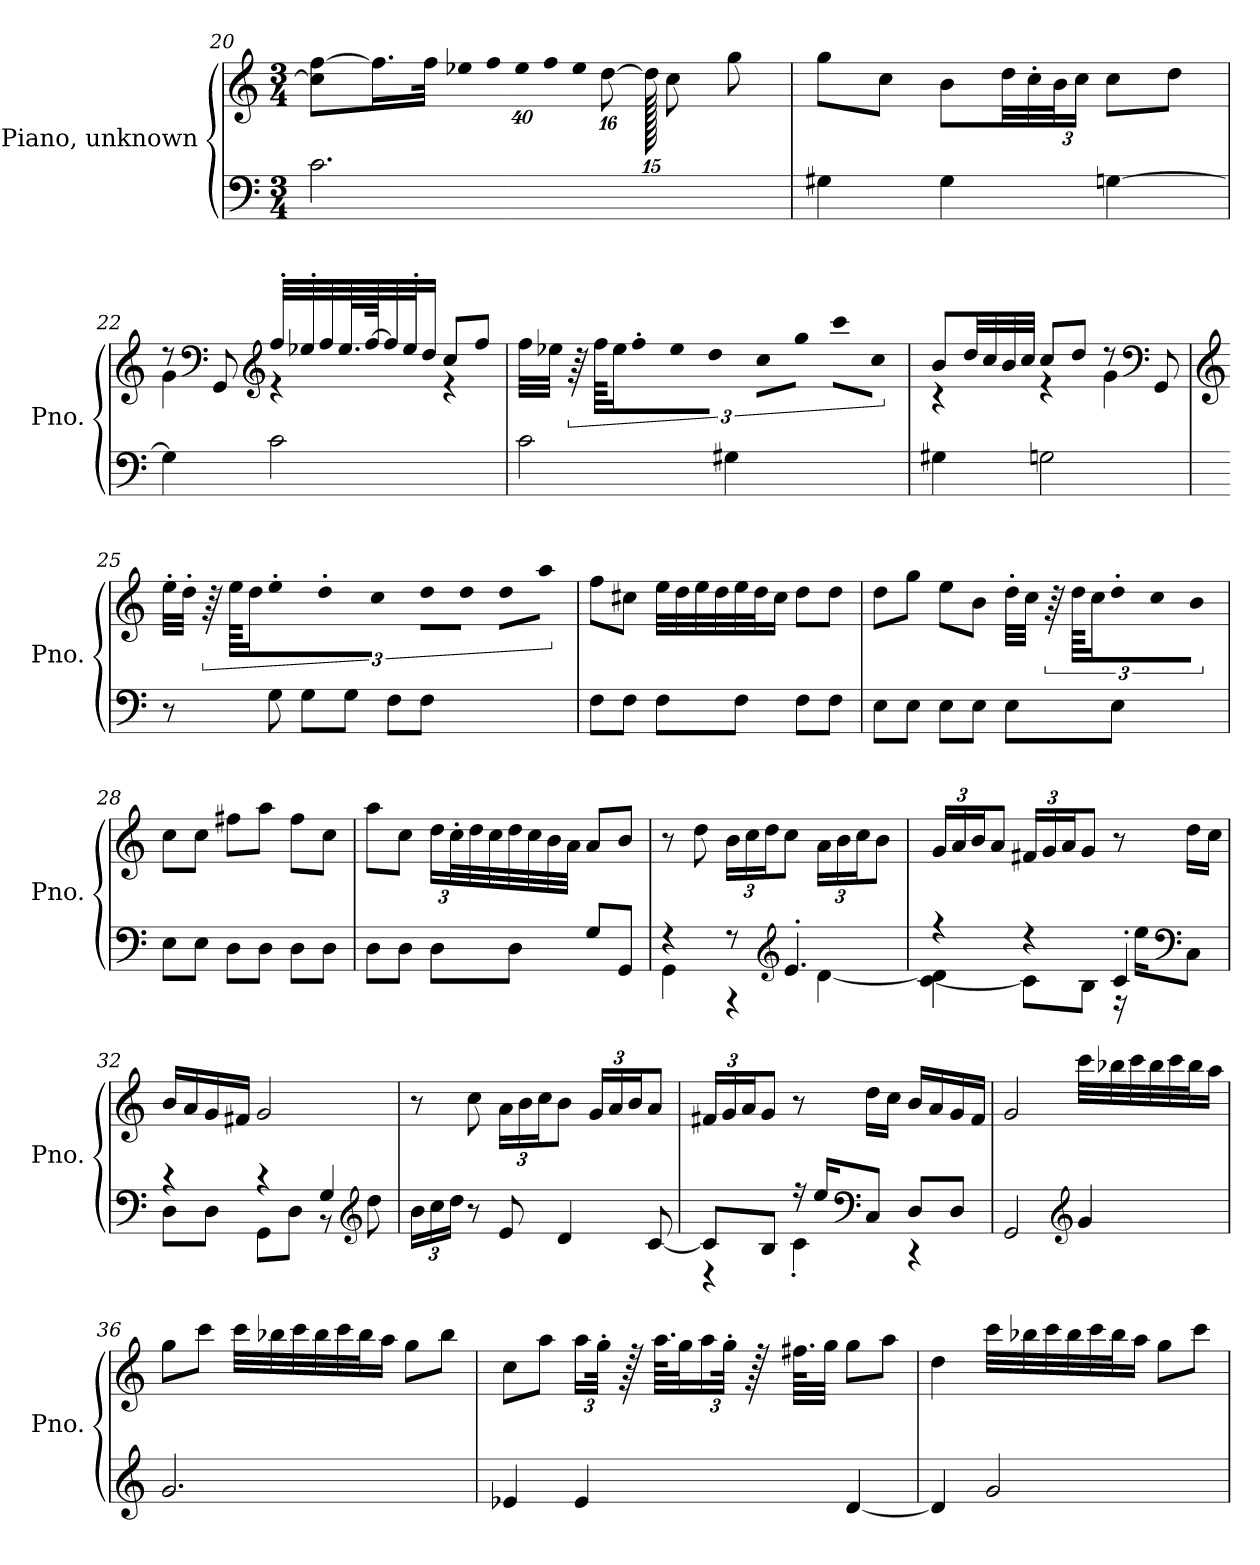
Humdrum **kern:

**kern	**kern
*part1	*part1
*staff2	*staff1
*I"Piano, unknown	*
*I'Pno.	*
*clefF4	*clefG2
*k[]	*k[]
*M3/4	*M3/4
=20	=20
2.c\	8cc\] [8ff\L
.	16.ff\L]
.	32ff\JJk
*	*Xbrackettup
!	!LO:N:vis=32
.	640%23ee-X\LLL
!	!LO:N:vis=32
.	640%23ff\
!	!LO:N:vis=32
.	640%23ee-\
!	!LO:N:vis=32
.	640%23ff\
!	!LO:N:vis=32
.	640%23ee-\J
.	[128%9dd\
.	960dd\]
.	8cc\L
.	8gg\J
960ryy	.
=21	=21
4G#X\	8gg\L
.	8cc\J
4G#\	8b\L
.	32dd\LL
.	32cc'\
.	48b\J
.	24cc\JJ
[4Gn\	8cc\L
.	8dd\J
!!LO:LB:g=z
=22	=22
*	*^
4G\]	8r	4g\
*	*clefF4	*
.	8GG/	.
*	*clefG2	*
2c\	32ff'/LLL	4r
.	32ee-X'/	.
.	32ff/	.
.	64.ee-/L	.
.	[128ff/JK	.
.	32ff/]	.
.	32ee-'/J	.
.	16dd/JJ	.
.	8cc/L	4r
.	8ff/J	.
*	*v	*v
=23	=23
2c\	32ff\LLL
.	32ee-X\JJJ
*	*brackettup
.	96r
.	96ff\KKLL
.	24ee-\
.	32ff'\L
.	32ee-\J
.	16dd\JJ
.	8cc\L
.	8gg\J
4G#X\	8ccc\L
.	8cc\J
=24	=24
*	*^
4G#X\	8b/L	4r
.	32dd/LL	.
.	32cc/	.
.	32b/	.
.	32cc/JJJ	.
2Gn\	8cc/L	4r
.	8dd/J	.
.	8r	4g\
*	*clefF4	*
.	8GG/	.
*	*v	*v
!!LO:LB:g=z
=25	=25
*	*clefG2
8r	32ee'\LLL
.	32dd'\JJJ
.	96r
.	96ee\KKLL
.	24dd\
8G\	32ee'\L
.	32dd'\J
.	16cc\JJ
8G\L	8dd\L
8G\J	8dd\J
8F\L	8dd\L
8F\J	8aa\J
=26	=26
8F\L	8ff\L
8F\J	8cc#X\J
8F\L	32ee\LLL
.	32dd\
.	32ee\
.	32dd\
8F\J	32ee\
.	32dd\J
.	16cc#\JJ
8F\L	8dd\L
8F\J	8dd\J
=27	=27
8E\L	8dd\L
8E\J	8gg\J
8E\L	8ee\L
8E\J	8b\J
8E\L	32dd'\LLL
.	32cc\JJJ
.	96r
.	96dd\KKLL
.	24cc\
8E\J	32dd'\L
.	32cc\J
.	16b\JJ
=28	=28
8E\L	8cc\L
8E\J	8cc\J
8D\L	8ff#X\L
8D\J	8aa\J
8D\L	8ff#\L
8D\J	8cc\J
!!LO:LB:g=z
=29	=29
8D\L	8aa\L
8D\J	8cc\J
*	*Xbrackettup
8D\L	24dd\LL
.	48cc'\L
.	32dd\
.	32cc\
8D\J	32dd\
.	32cc\
.	32b\
.	32a\JJJ
8G/L	8a/L
8GG/J	8b/J
=30	=30
*^	*
4r	4GG\	8r
.	.	8dd\
8r	4r	24b\LL
.	.	24cc\
.	.	24dd\J
*clefG2	*	*
4.e'/	.	8cc\J
.	[4d\	24a\LL
.	.	24b\
.	.	24cc\J
.	.	8b\J
=31	=31	=31
4r	[4c\ 4d\]	24g/LL
.	.	24a/
.	.	24b/J
.	.	8a/J
4r	8c\L]	24f#X/LL
.	.	24g/
.	.	24a/J
.	8B\J	8g/J
4c'/	16r	8r
.	16ee\KL	.
*clefF4	*	*
.	8C\J	16dd\LL
.	.	16cc\JJ
!!LO:LB:g=z
=32	=32	=32
4r	8D\L	16b/LL
.	.	16a/
.	8D\J	16g/
.	.	16f#X/JJ
4r	8GG\L	2g/
.	8D\J	.
4G/	8r	.
*clefG2	*	*
.	8dd\	.
*v	*v	*
=33	=33
*Xbrackettup	*
24b\LL	8r
24cc\	.
24dd\JJ	.
8r	8cc\
8e/	24a\LL
.	24b\
.	24cc\J
4d/	8b\J
.	24g/LL
.	24a/
.	24b/J
[8c/	8a/J
=34	=34
*^	*
8c/L]	4r	24f#X/LL
.	.	24g/
.	.	24a/J
8B/J	.	8g/J
16r	4c'\	8r
16ee/KL	.	.
*clefF4	*	*
8C/J	.	16dd\LL
.	.	16cc\JJ
8D/L	4r	16b/LL
.	.	16a/
8D/J	.	16g/
.	.	16f#/JJ
*v	*v	*
!!LO:LB:g=z
=35	=35
2GG/	2g/
*clefG2	*
4g/	32ccc\LLL
.	32bb-X\
.	32ccc\
.	32bb-\
.	32ccc\
.	32bb-\J
.	16aa\JJ
=36	=36
2.g/	8gg\L
.	8ccc\J
.	32ccc\LLL
.	32bb-X\
.	32ccc\
.	32bb-\
.	32ccc\
.	32bb-\J
.	16aa\JJ
.	8gg\L
.	8bb-\J
=37	=37
4e-X/	8cc\L
.	8aa\J
4e-/	24aa\LL
.	48gg'\JJk
.	128r
.	64.aa\KLLL
.	32gg\J
.	24aa\
.	48gg'\JJk
.	128r
.	64.ff#X\KLLL
.	32gg\JJJ
[4d/	8gg\L
.	8aa\J
!!LO:PB:g=z
=38	=38
4d/]	4dd\
2g/	32ccc\LLL
.	32bb-X\
.	32ccc\
.	32bb-\
.	32ccc\
.	32bb-\J
.	16aa\JJ
.	8gg\L
.	8ccc\J
=	=
*-	*-
